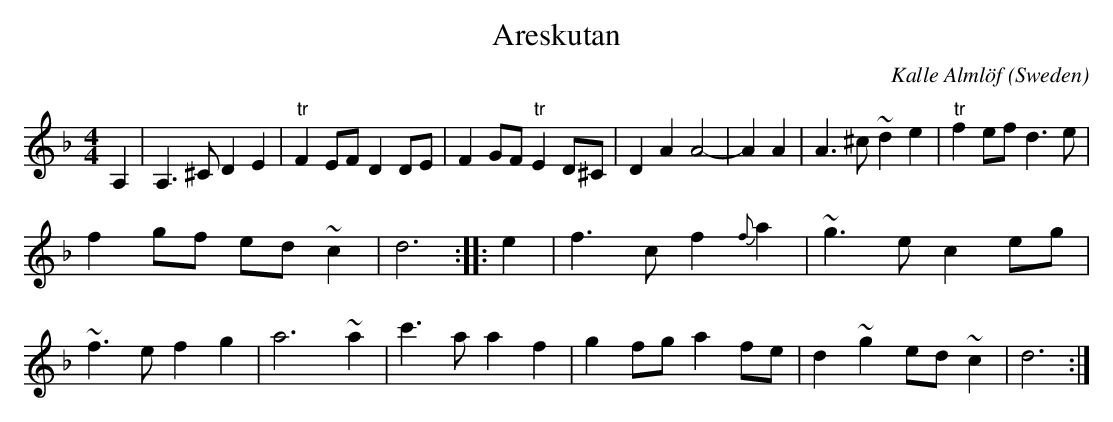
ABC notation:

X:1
T:Areskutan
C:Kalle Almlöf
M:4/4
O:Sweden
K:D minor
A,2|A,3^C D2E2|"tr"F2 EF D2DE|\
F2 GF "tr"E2 D^C|D2A2 A4-|A2 A2|\
A3^c ~d2 e2|"tr"f2 ef d3e|
f2gf ed ~c2|d6::\
e2|f3c f2 {f}a2|~g3e c2 eg|
~f3e f2g2|a6 ~a2|\
c'3a a2 f2|g2fg a2 fe|d2 ~g2 ed ~c2|d6:|
